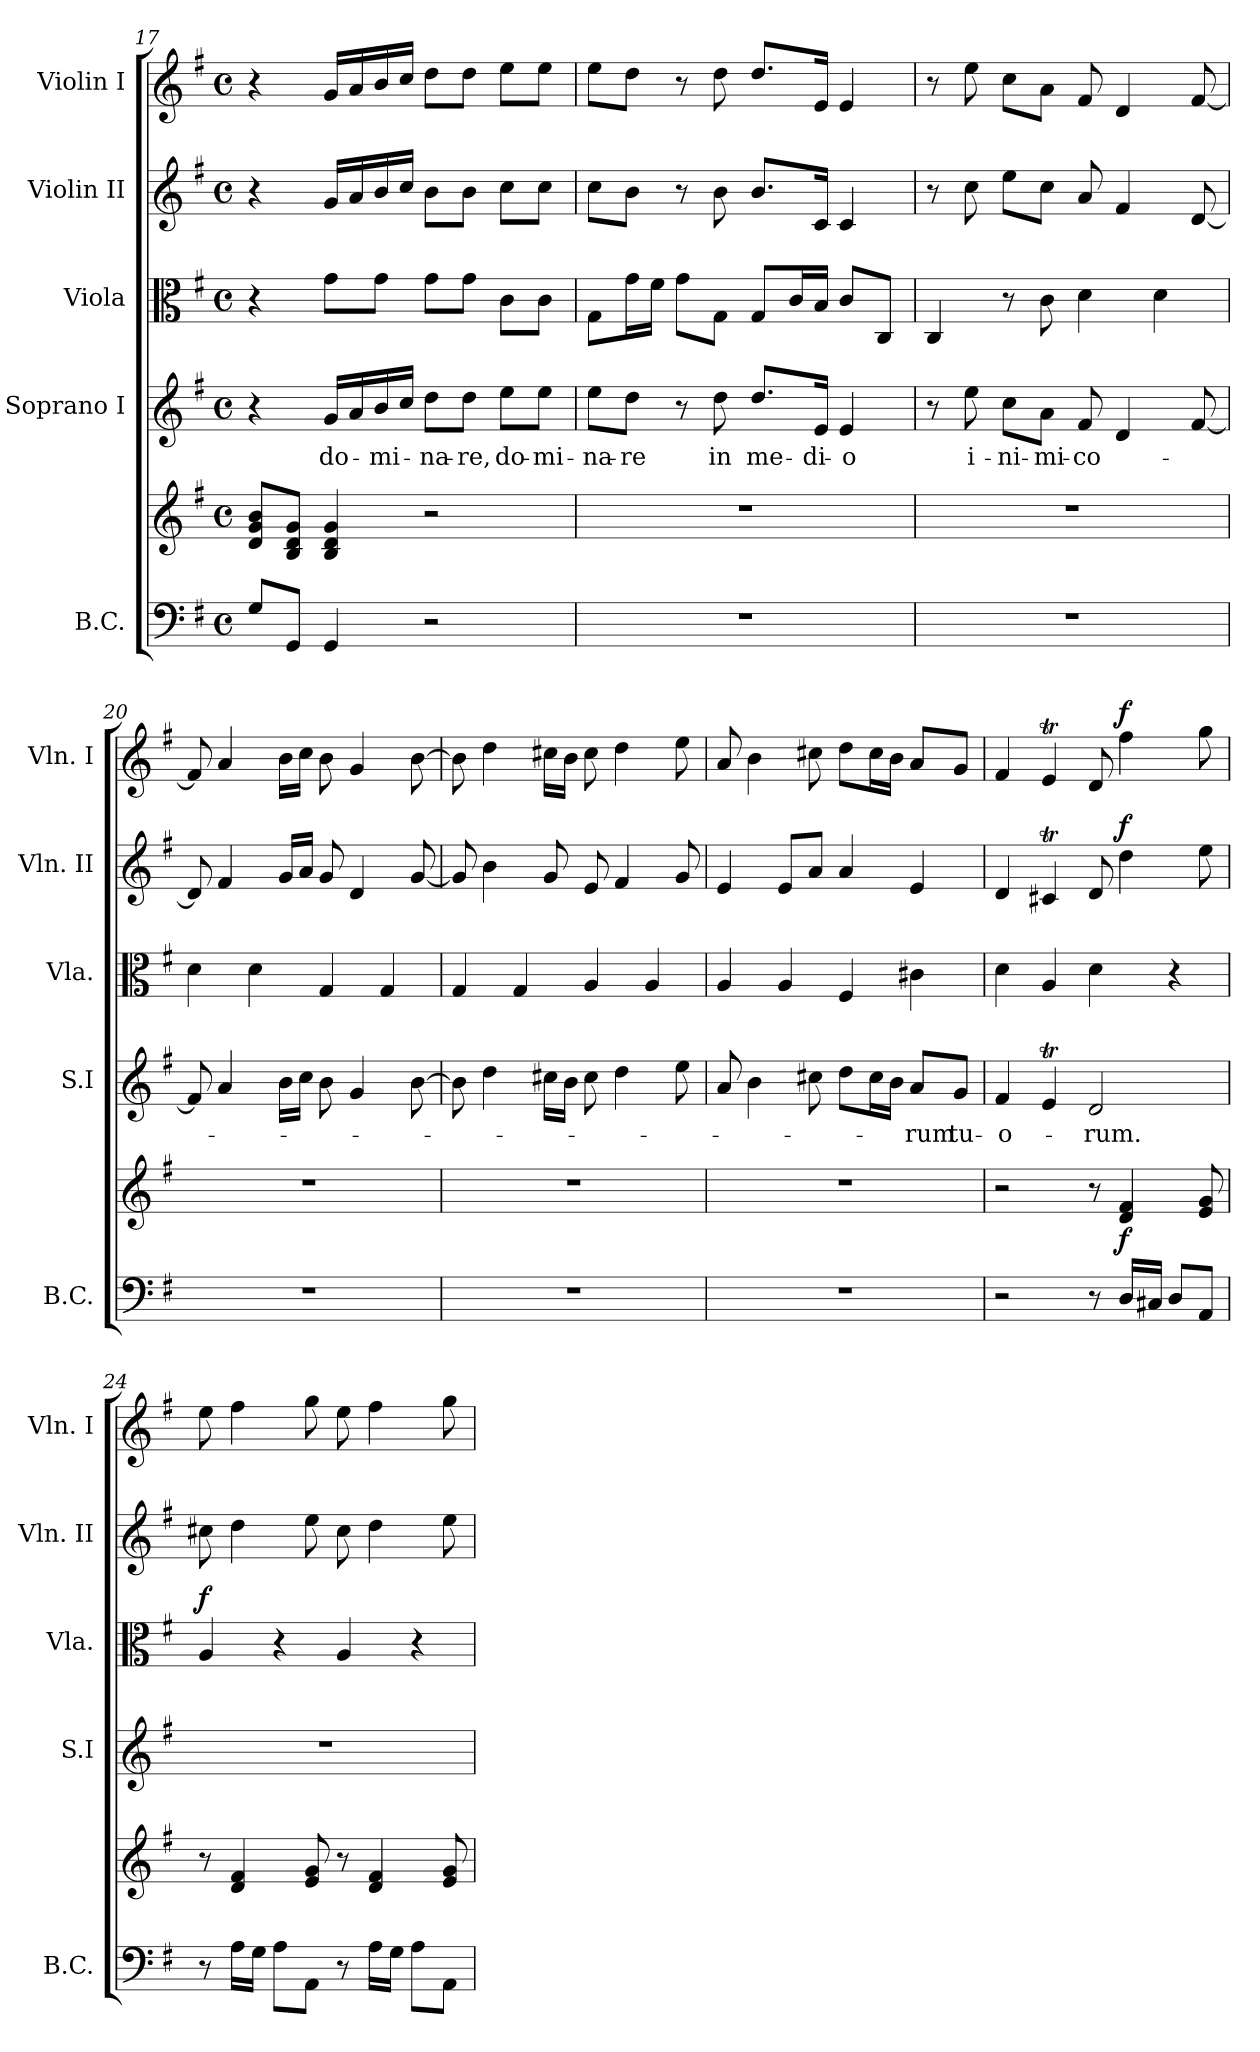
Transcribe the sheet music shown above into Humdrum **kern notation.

**kern	**kern	**dynam	**kern	**text	**kern	**dynam	**kern	**dynam	**kern	**dynam
*part5	*part5	*part5	*part4	*part4	*part3	*part3	*part2	*part2	*part1	*part1
*staff6	*staff5	*staff5/6	*staff4	*staff4	*staff3	*staff3	*staff2	*staff2	*staff1	*staff1
*I"B.C.	*	*	*I"Soprano I	*	*I"Viola	*	*I"Violin II	*	*I"Violin I	*
*I'B.C.	*	*	*I'S.I	*	*I'Vla.	*	*I'Vln. II	*	*I'Vln. I	*
*clefF4	*clefG2	*	*clefG2	*	*clefC3	*	*clefG2	*	*clefG2	*
*k[f#]	*k[f#]	*	*k[f#]	*	*k[f#]	*	*k[f#]	*	*k[f#]	*
*G:	*G:	*	*G:	*	*G:	*	*G:	*	*G:	*
*M4/4	*M4/4	*	*M4/4	*	*M4/4	*	*M4/4	*	*M4/4	*
*met(c)	*met(c)	*	*met(c)	*	*met(c)	*	*met(c)	*	*met(c)	*
=17	=17	=17	=17	=17	=17	=17	=17	=17	=17	=17
8G/L	8d/ 8g/ 8b/L	.	4r	.	4r	.	4r	.	4r	.
8GG/J	8B/ 8d/ 8g/J	.	.	.	.	.	.	.	.	.
!	!	!	!	!LO:LY:b	!	!	!	!	!	!
4GG/	4B/ 4d/ 4g/	.	16g/LL	do-	8g\L	.	16g/LL	.	16g/LL	.
.	.	.	16a/	.	.	.	16a/	.	16a/	.
!	!	!	!	!LO:LY:b	!	!	!	!	!	!
.	.	.	16b/	-mi-	8g\J	.	16b/	.	16b/	.
.	.	.	16cc/JJ	.	.	.	16cc/JJ	.	16cc/JJ	.
!	!	!	!	!LO:LY:b	!	!	!	!	!	!
2r	2r	.	8dd\L	-na-	8g\L	.	8b\L	.	8dd\L	.
!	!	!	!	!LO:LY:b	!	!	!	!	!	!
.	.	.	8dd\J	-re,	8g\J	.	8b\J	.	8dd\J	.
!	!	!	!	!LO:LY:b	!	!	!	!	!	!
.	.	.	8ee\L	do-	8c\L	.	8cc\L	.	8ee\L	.
!	!	!	!	!LO:LY:b	!	!	!	!	!	!
.	.	.	8ee\J	-mi-	8c\J	.	8cc\J	.	8ee\J	.
!!LO:LB:g=z
=18	=18	=18	=18	=18	=18	=18	=18	=18	=18	=18
!	!	!	!	!LO:LY:b	!	!	!	!	!	!
1r	1r	.	8ee\L	-na-	8G\L	.	8cc\L	.	8ee\L	.
!	!	!	!	!LO:LY:b	!	!	!	!	!	!
.	.	.	8dd\J	-re	16g\L	.	8b\J	.	8dd\J	.
.	.	.	.	.	16f#\JJ	.	.	.	.	.
.	.	.	8r	.	8g\L	.	8r	.	8r	.
!	!	!	!	!LO:LY:b	!	!	!	!	!	!
.	.	.	8dd\	in	8G\J	.	8b\	.	8dd\	.
!	!	!	!	!LO:LY:b	!	!	!	!	!	!
.	.	.	8.dd/L	me-	8G/L	.	8.b/L	.	8.dd/L	.
.	.	.	.	.	16c/L	.	.	.	.	.
!	!	!	!	!LO:LY:b	!	!	!	!	!	!
.	.	.	16e/Jk	-di-	16B/JJ	.	16c/Jk	.	16e/Jk	.
!	!	!	!	!LO:LY:b	!	!	!	!	!	!
.	.	.	4e/	-o	8c/L	.	4c/	.	4e/	.
.	.	.	.	.	8C/J	.	.	.	.	.
=19	=19	=19	=19	=19	=19	=19	=19	=19	=19	=19
1r	1r	.	8r	.	4C/	.	8r	.	8r	.
!	!	!	!	!LO:LY:b	!	!	!	!	!	!
.	.	.	8ee\	i-	.	.	8cc\	.	8ee\	.
!	!	!	!	!LO:LY:b	!	!	!	!	!	!
.	.	.	8cc\L	-ni-	8r	.	8ee\L	.	8cc\L	.
!	!	!	!	!LO:LY:b	!	!	!	!	!	!
.	.	.	8a\J	-mi-	8c\	.	8cc\J	.	8a\J	.
!	!	!	!	!LO:LY:b	!	!	!	!	!	!
.	.	.	8f#/	-co-	4d\	.	8a/	.	8f#/	.
.	.	.	4d/	.	.	.	4f#/	.	4d/	.
.	.	.	.	.	4d\	.	.	.	.	.
.	.	.	[8f#/	.	.	.	[8d/	.	[8f#/	.
=20	=20	=20	=20	=20	=20	=20	=20	=20	=20	=20
1r	1r	.	8f#/]	.	4d\	.	8d/]	.	8f#/]	.
.	.	.	4a/	.	.	.	4f#/	.	4a/	.
.	.	.	.	.	4d\	.	.	.	.	.
.	.	.	16b\LL	.	.	.	16g/LL	.	16b\LL	.
.	.	.	16cc\JJ	.	.	.	16a/JJ	.	16cc\JJ	.
.	.	.	8b\	.	4G/	.	8g/	.	8b\	.
.	.	.	4g/	.	.	.	4d/	.	4g/	.
.	.	.	.	.	4G/	.	.	.	.	.
.	.	.	[8b\	.	.	.	[8g/	.	[8b\	.
=21	=21	=21	=21	=21	=21	=21	=21	=21	=21	=21
1r	1r	.	8b\]	.	4G/	.	8g/]	.	8b\]	.
.	.	.	4dd\	.	.	.	4b\	.	4dd\	.
.	.	.	.	.	4G/	.	.	.	.	.
.	.	.	16cc#X\LL	.	.	.	8g/	.	16cc#X\LL	.
.	.	.	16b\JJ	.	.	.	.	.	16b\JJ	.
.	.	.	8cc#\	.	4A/	.	8e/	.	8cc#\	.
.	.	.	4dd\	.	.	.	4f#/	.	4dd\	.
.	.	.	.	.	4A/	.	.	.	.	.
.	.	.	8ee\	.	.	.	8g/	.	8ee\	.
!!LO:PB:g=z
=22	=22	=22	=22	=22	=22	=22	=22	=22	=22	=22
1r	1r	.	8a/	.	4A/	.	4e/	.	8a/	.
.	.	.	4b\	.	.	.	.	.	4b\	.
.	.	.	.	.	4A/	.	8e/L	.	.	.
.	.	.	8cc#X\	.	.	.	8a/J	.	8cc#X\	.
.	.	.	8dd\L	.	4F#/	.	4a/	.	8dd\L	.
.	.	.	16cc#\L	.	.	.	.	.	16cc#\L	.
.	.	.	16b\JJ	.	.	.	.	.	16b\JJ	.
!	!	!	!	!LO:LY:b	!	!	!	!	!	!
.	.	.	8a/L	-rum	4c#X\	.	4e/	.	8a/L	.
!	!	!	!	!LO:LY:b	!	!	!	!	!	!
.	.	.	8g/J	tu-	.	.	.	.	8g/J	.
=23	=23	=23	=23	=23	=23	=23	=23	=23	=23	=23
!	!	!	!	!LO:LY:b	!	!	!	!	!	!
2r	2r	.	4f#/	-o-	4d\	.	4d/	.	4f#/	.
.	.	.	4eT/	.	4A/	.	4c#Xt/	.	4eT/	.
!	!	!	!	!LO:LY:b	!	!	!	!	!	!
8r	8r	.	2d/	-rum.	4d\	.	8d/	.	8d/	.
!	!	!LO:DY:a=2	!	!	!	!	!	!LO:DY:a	!	!LO:DY:a
16D/LL	4d/ 4f#/	f	.	.	.	.	4dd\	f	4ff#\	f
16C#X/JJ	.	.	.	.	.	.	.	.	.	.
8D/L	.	.	.	.	4r	.	.	.	.	.
8AA/J	8e/ 8g/	.	.	.	.	.	8ee\	.	8gg\	.
=24	=24	=24	=24	=24	=24	=24	=24	=24	=24	=24
!	!	!	!	!	!	!LO:DY:a	!	!	!	!
8r	8r	.	1r	.	4A/	f	8cc#X\	.	8ee\	.
16A\LL	4d/ 4f#/	.	.	.	.	.	4dd\	.	4ff#\	.
16G\JJ	.	.	.	.	.	.	.	.	.	.
8A\L	.	.	.	.	4r	.	.	.	.	.
8AA\J	8e/ 8g/	.	.	.	.	.	8ee\	.	8gg\	.
8r	8r	.	.	.	4A/	.	8cc#\	.	8ee\	.
16A\LL	4d/ 4f#/	.	.	.	.	.	4dd\	.	4ff#\	.
16G\JJ	.	.	.	.	.	.	.	.	.	.
8A\L	.	.	.	.	4r	.	.	.	.	.
8AA\J	8e/ 8g/	.	.	.	.	.	8ee\	.	8gg\	.
=	=	=	=	=	=	=	=	=	=	=
*-	*-	*-	*-	*-	*-	*-	*-	*-	*-	*-
